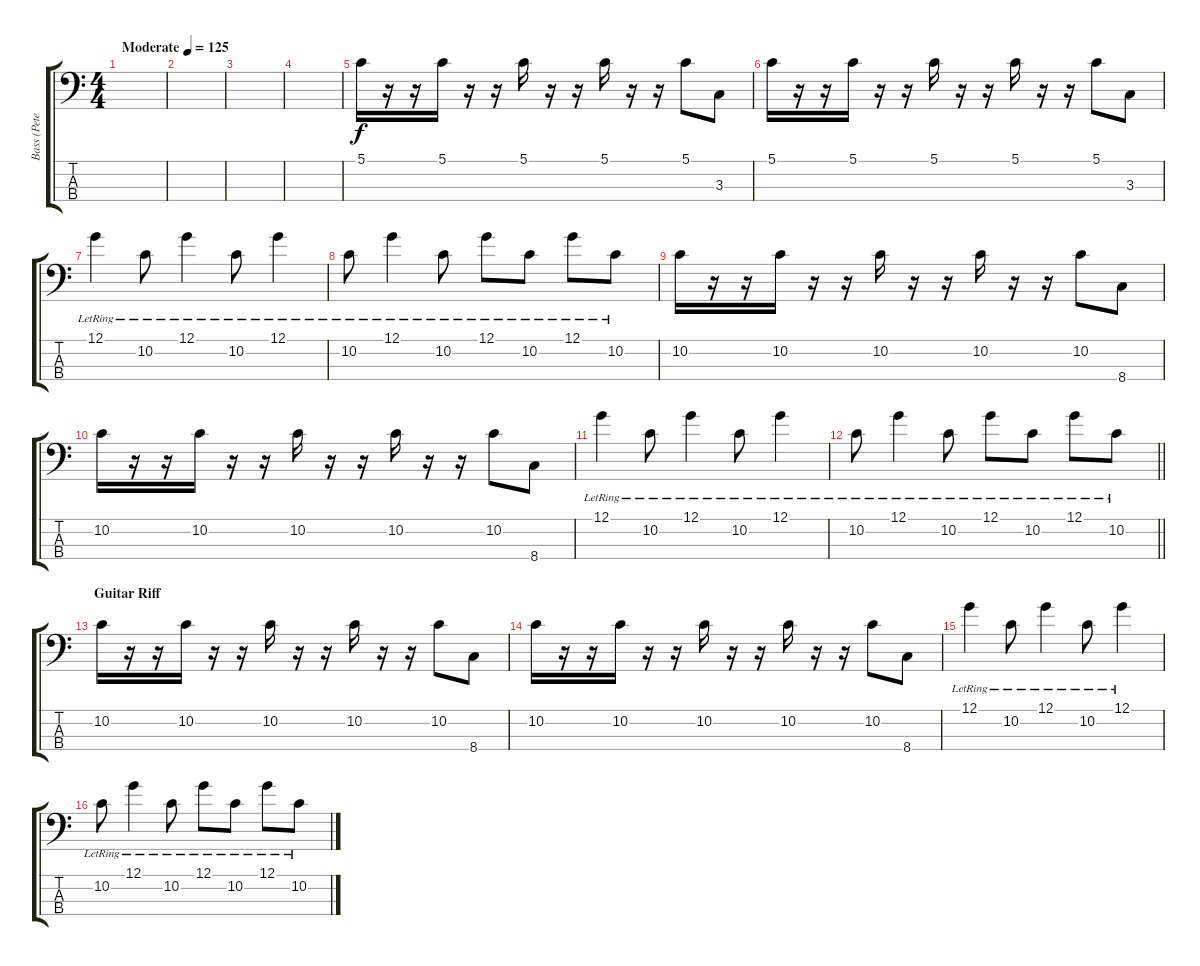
\track ("Bass (Peter Hook)" "Bass (Pete") {instrument electricbasspick}
\staff {score tabs}
\tuning (G2 D2 A1 E1) {hide}
\ts (4 4)
\tempo (125 "Moderate")
\clef f4
\ks c
|
|
|
|
5.1.16 r.16 r.16 5.1.16 r.16 r.16 5.1.16 r.16 r.16 5.1.16 r.16 r.16 5.1.8 3.3.8 |
5.1.16 r.16 r.16 5.1.16 r.16 r.16 5.1.16 r.16 r.16 5.1.16 r.16 r.16 5.1.8 3.3.8 |
12.1{lr}.4 10.2{lr}.8 12.1{lr}.4 10.2{lr}.8 12.1{lr}.4 |
10.2{lr}.8 12.1{lr}.4 10.2{lr}.8 12.1{lr}.8 10.2{lr}.8 12.1{lr}.8 10.2{lr}.8 |
10.2.16 r.16 r.16 10.2.16 r.16 r.16 10.2.16 r.16 r.16 10.2.16 r.16 r.16 10.2.8 8.4.8 |
10.2.16 r.16 r.16 10.2.16 r.16 r.16 10.2.16 r.16 r.16 10.2.16 r.16 r.16 10.2.8 8.4.8 |
12.1{lr}.4 10.2{lr}.8 12.1{lr}.4 10.2{lr}.8 12.1{lr}.4 |
\barLineRight lightlight
10.2{lr}.8 12.1{lr}.4 10.2{lr}.8 12.1{lr}.8 10.2{lr}.8 12.1{lr}.8 10.2{lr}.8 |
\section ("" "Guitar Riff")
10.2.16 r.16 r.16 10.2.16 r.16 r.16 10.2.16 r.16 r.16 10.2.16 r.16 r.16 10.2.8 8.4.8 |
10.2.16 r.16 r.16 10.2.16 r.16 r.16 10.2.16 r.16 r.16 10.2.16 r.16 r.16 10.2.8 8.4.8 |
12.1{lr}.4 10.2{lr}.8 12.1{lr}.4 10.2{lr}.8 12.1{lr}.4 |
10.2{lr}.8 12.1{lr}.4 10.2{lr}.8 12.1{lr}.8 10.2{lr}.8 12.1{lr}.8 10.2{lr}.8
